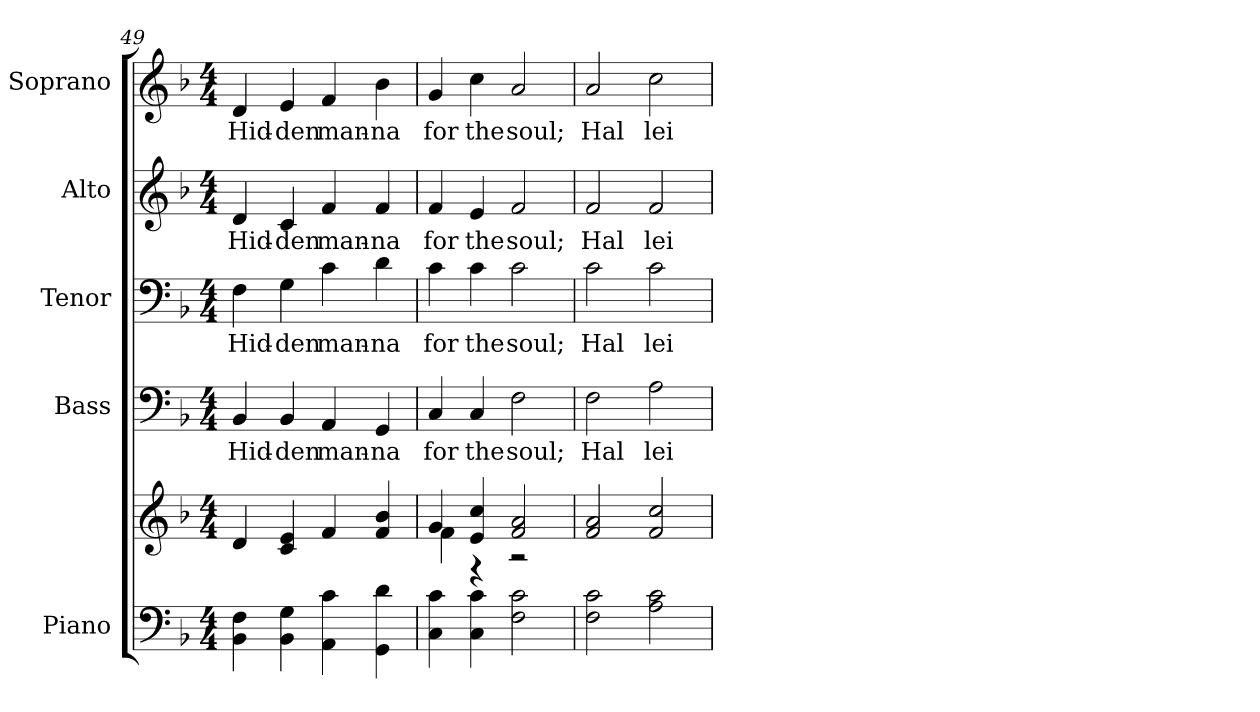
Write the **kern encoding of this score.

**kern	**kern	**kern	**text	**kern	**text	**kern	**text	**kern	**text
*part5	*part5	*part4	*part4	*part3	*part3	*part2	*part2	*part1	*part1
*staff6	*staff5	*staff4	*staff4	*staff3	*staff3	*staff2	*staff2	*staff1	*staff1
*I"Piano	*	*I"Bass	*	*I"Tenor	*	*I"Alto	*	*I"Soprano	*
*I'Pno.	*	*I'B.	*	*I'T.	*	*I'A.	*	*I'S.	*
*clefF4	*clefG2	*clefF4	*	*clefF4	*	*clefG2	*	*clefG2	*
*k[b-]	*k[b-]	*k[b-]	*	*k[b-]	*	*k[b-]	*	*k[b-]	*
*F:	*F:	*F:	*	*F:	*	*F:	*	*F:	*
*M4/4	*M4/4	*M4/4	*	*M4/4	*	*M4/4	*	*M4/4	*
=49	=49	=49	=49	=49	=49	=49	=49	=49	=49
!	!	!	!LO:LY:b:color=#000000	!	!	!	!	!	!
!	!	!	!	!	!LO:LY:b:color=#000000	!	!	!	!
!	!	!	!	!	!	!	!LO:LY:b:color=#000000	!	!
!	!	!	!	!	!	!	!	!	!LO:LY:b:color=#000000
4BB-i\ 4Fi	4di/	4BB-i/	Hid-	4Fi\	Hid-	4di/	Hid-	4di/	Hid-
!	!	!	!LO:LY:b:color=#000000	!	!	!	!	!	!
!	!	!	!	!	!LO:LY:b:color=#000000	!	!	!	!
!	!	!	!	!	!	!	!LO:LY:b:color=#000000	!	!
!	!	!	!	!	!	!	!	!	!LO:LY:b:color=#000000
4BB-i\ 4Gi	4ci/ 4ei	4BB-i/	-den	4Gi\	-den	4ci/	-den	4ei/	-den
!	!	!	!LO:LY:b:color=#000000	!	!	!	!	!	!
!	!	!	!	!	!LO:LY:b:color=#000000	!	!	!	!
!	!	!	!	!	!	!	!LO:LY:b:color=#000000	!	!
!	!	!	!	!	!	!	!	!	!LO:LY:b:color=#000000
4AAi\ 4ci	4fi/	4AAi/	man-	4ci\	man-	4fi/	man-	4fi/	man-
!	!	!	!LO:LY:b:color=#000000	!	!	!	!	!	!
!	!	!	!	!	!LO:LY:b:color=#000000	!	!	!	!
!	!	!	!	!	!	!	!LO:LY:b:color=#000000	!	!
!	!	!	!	!	!	!	!	!	!LO:LY:b:color=#000000
4GGi\ 4di	4fi/ 4b-i	4GGi/	-na	4di\	-na	4fi/	-na	4b-i\	-na
!!LO:PB:g=z
=50	=50	=50	=50	=50	=50	=50	=50	=50	=50
*	*^	*	*	*	*	*	*	*	*
!	!	!	!	!LO:LY:b:color=#000000	!	!	!	!	!	!
!	!	!	!	!	!	!LO:LY:b:color=#000000	!	!	!	!
!	!	!	!	!	!	!	!	!LO:LY:b:color=#000000	!	!
!	!	!	!	!	!	!	!	!	!	!LO:LY:b:color=#000000
4Ci\ 4ci	4gi/	4fi\	4Ci/	for	4ci\	for	4fi/	for	4gi/	for
!	!	!	!	!LO:LY:b:color=#000000	!	!	!	!	!	!
!	!	!	!	!	!	!LO:LY:b:color=#000000	!	!	!	!
!	!	!	!	!	!	!	!	!LO:LY:b:color=#000000	!	!
!	!	!	!	!	!	!	!	!	!	!LO:LY:b:color=#000000
4Ci\ 4ci	4ei/ 4cci	4r	4Ci/	the	4ci\	the	4ei/	the	4cci\	the
!	!	!	!	!LO:LY:b:color=#000000	!	!	!	!	!	!
!	!	!	!	!	!	!LO:LY:b:color=#000000	!	!	!	!
!	!	!	!	!	!	!	!	!LO:LY:b:color=#000000	!	!
!	!	!	!	!	!	!	!	!	!	!LO:LY:b:color=#000000
2Fi\ 2ci	2fi/ 2ai	2r	2Fi\	soul;	2ci\	soul;	2fi/	soul;	2ai/	soul;
*	*v	*v	*	*	*	*	*	*	*	*
=51	=51	=51	=51	=51	=51	=51	=51	=51	=51
*	*^	*	*	*	*	*	*	*	*
!	!	!	!	!LO:LY:b:color=#000000	!	!	!	!	!	!
*	*v	*v	*	*	*	*	*	*	*	*
*	*^	*	*	*	*	*	*	*	*
!	!	!	!	!	!	!LO:LY:b:color=#000000	!	!	!	!
*	*v	*v	*	*	*	*	*	*	*	*
*	*^	*	*	*	*	*	*	*	*
!	!	!	!	!	!	!	!	!LO:LY:b:color=#000000	!	!
*	*v	*v	*	*	*	*	*	*	*	*
*	*^	*	*	*	*	*	*	*	*
!	!	!	!	!	!	!	!	!	!	!LO:LY:b:color=#000000
*	*v	*v	*	*	*	*	*	*	*	*
2Fi\ 2ci	2fi/ 2ai	2Fi\	Hal	2ci\	Hal	2fi/	Hal	2ai/	Hal
!	!	!	!LO:LY:b:color=#000000	!	!	!	!	!	!
!	!	!	!	!	!LO:LY:b:color=#000000	!	!	!	!
!	!	!	!	!	!	!	!LO:LY:b:color=#000000	!	!
!	!	!	!	!	!	!	!	!	!LO:LY:b:color=#000000
2Ai\ 2ci	2fi/ 2cci	2Ai\	lei	2ci\	lei	2fi/	lei	2cci\	lei
=	=	=	=	=	=	=	=	=	=
*-	*-	*-	*-	*-	*-	*-	*-	*-	*-
